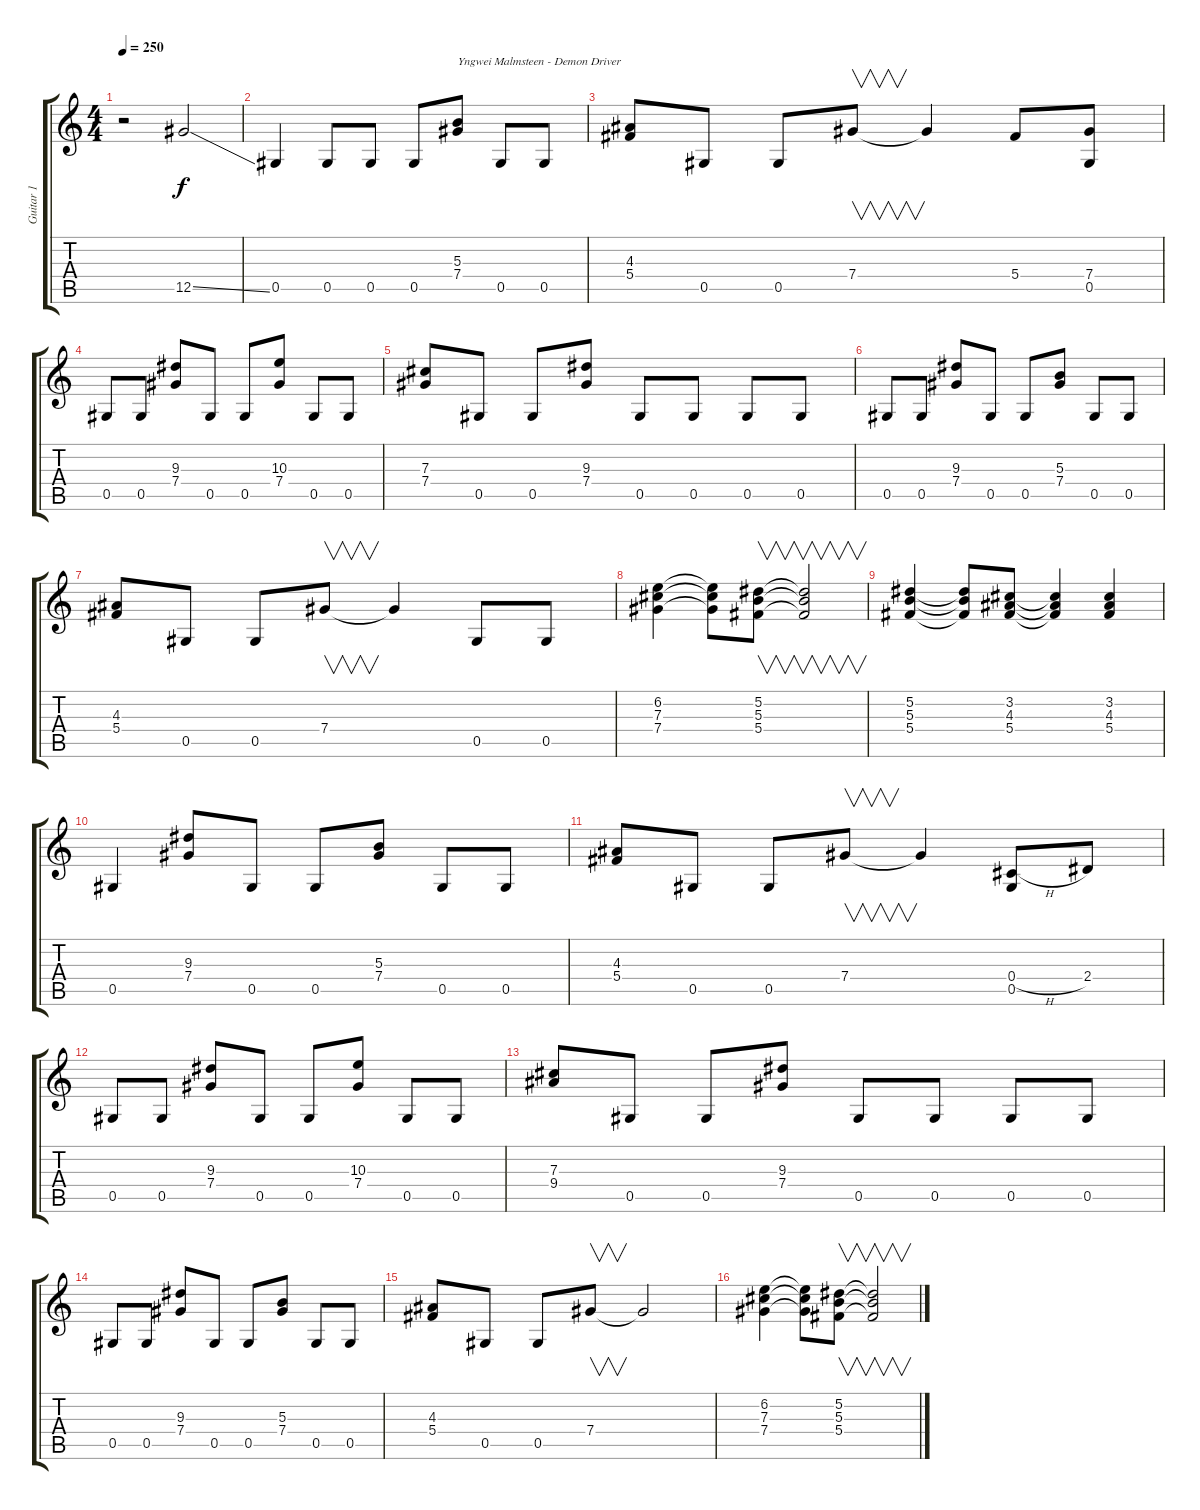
\track ("Guitar 1" "Guitar 1") {instrument overdrivenguitar}
\staff {score tabs}
\tuning (Eb4 Bb3 Gb3 Db3 Ab2 Eb2) {hide}
\ts (4 4)
\tempo 250
\clef g2
\ks c
r.2{dy f instrument overdrivenguitar} 12.5{ss}.2 |
0.5.4 0.5.8 0.5.8 0.5.8 (5.3 7.4).8{txt "Yngwei Malmsteen - Demon Driver"} 0.5.8 0.5.8 |
(4.3 5.4).8 0.5.8 0.5.8 7.4.8{v} 7.4{t}.4 5.4.8 (7.4 0.5).8 |
0.5.8 0.5.8 (9.3 7.4).8 0.5.8 0.5.8 (10.3 7.4).8 0.5.8 0.5.8 |
(7.3 7.4).8 0.5.8 0.5.8 (9.3 7.4).8 0.5.8 0.5.8 0.5.8 0.5.8 |
0.5.8 0.5.8 (9.3 7.4).8 0.5.8 0.5.8 (5.3 7.4).8 0.5.8 0.5.8 |
(4.3 5.4).8 0.5.8 0.5.8 7.4.8{v} 7.4{t}.4 0.5.8 0.5.8 |
(6.2 7.3 7.4).4 (6.2{t} 7.3{t} 7.4{t}).8 (5.2 5.3 5.4).8{v} (5.2{t} 5.3{t} 5.4{t}).2{v} |
(5.2 5.3 5.4).4 (5.2{t} 5.3{t} 5.4{t}).8 (3.2 4.3 5.4).8 (3.2{t} 4.3{t} 5.4{t}).4 (3.2 4.3 5.4).4 |
0.5.4 (9.3 7.4).8 0.5.8 0.5.8 (5.3 7.4).8 0.5.8 0.5.8 |
(4.3 5.4).8 0.5.8 0.5.8 7.4.8{v} 7.4{t}.4 (0.4{h} 0.5).8 2.4.8 |
0.5.8 0.5.8 (9.3 7.4).8 0.5.8 0.5.8 (10.3 7.4).8 0.5.8 0.5.8 |
(7.3 9.4).8 0.5.8 0.5.8 (9.3 7.4).8 0.5.8 0.5.8 0.5.8 0.5.8 |
0.5.8 0.5.8 (9.3 7.4).8 0.5.8 0.5.8 (5.3 7.4).8 0.5.8 0.5.8 |
(4.3 5.4).8 0.5.8 0.5.8 7.4.8{v} 7.4{t}.2 |
(6.2 7.3 7.4).4 (6.2{t} 7.3{t} 7.4{t}).8 (5.2 5.3 5.4).8{v} (5.2{t} 5.3{t} 5.4{t}).2{v}
